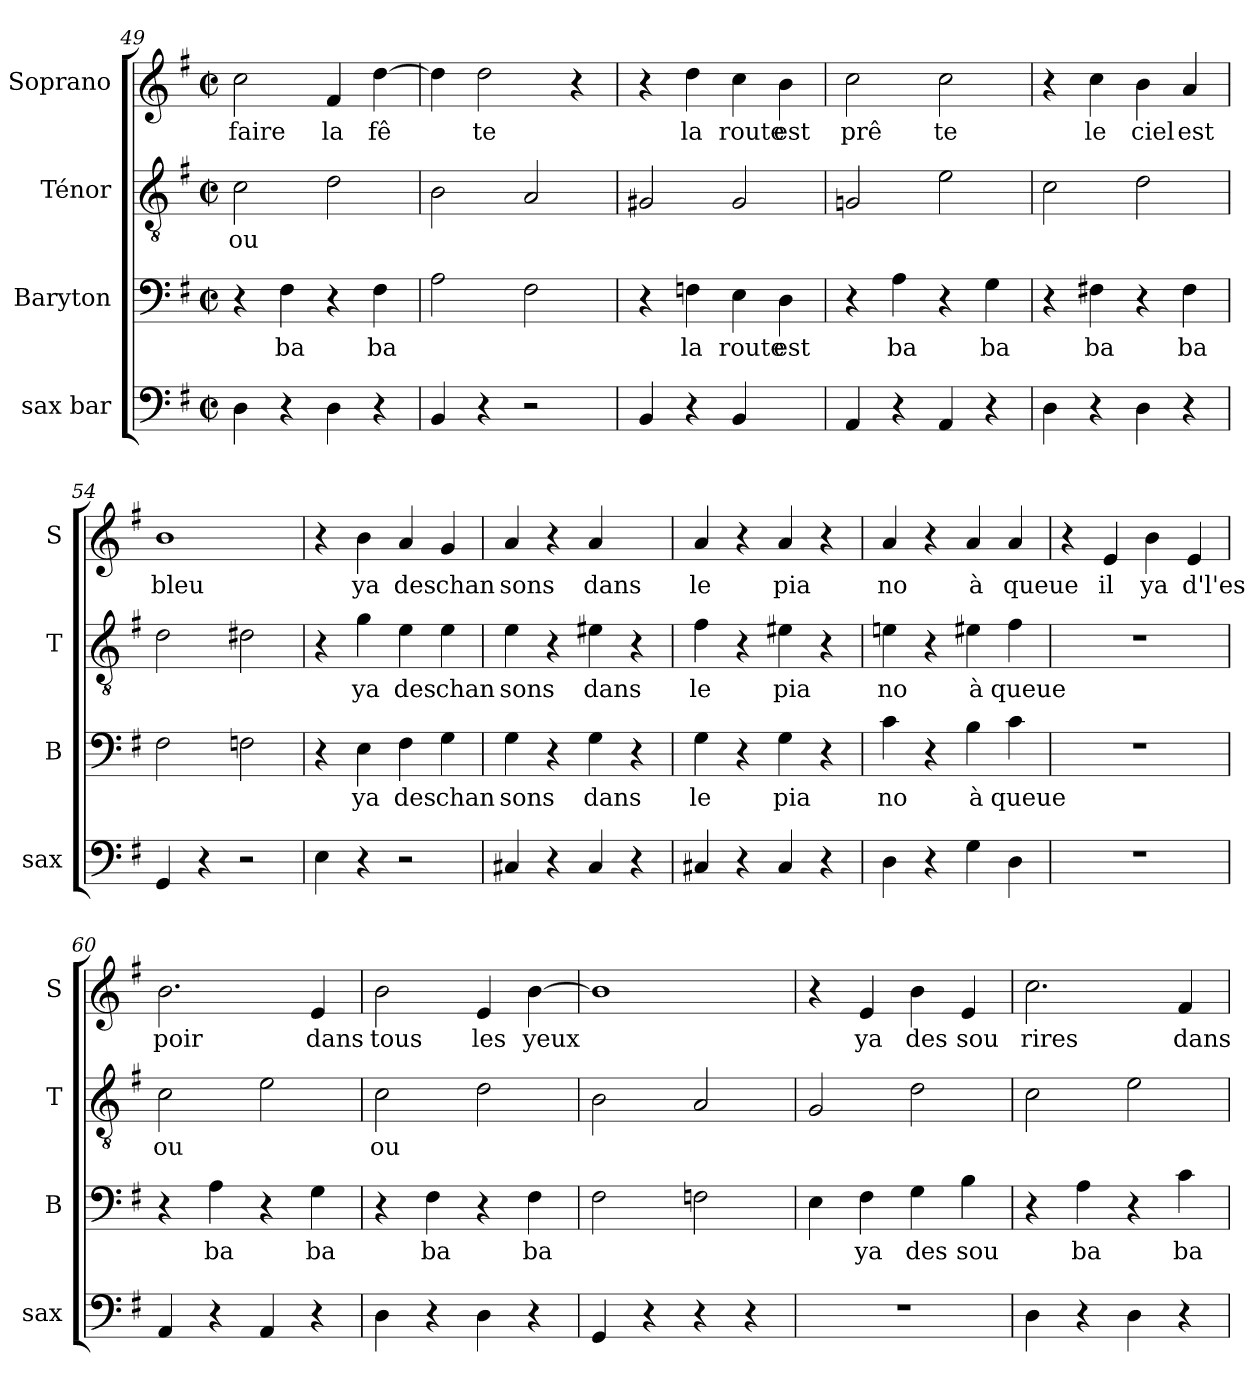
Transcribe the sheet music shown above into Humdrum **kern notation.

**kern	**kern	**text	**kern	**text	**kern	**text
*part4	*part3	*part3	*part2	*part2	*part1	*part1
*staff4	*staff3	*staff3	*staff2	*staff2	*staff1	*staff1
*I"sax bar	*I"Baryton	*	*I"Ténor	*	*I"Soprano	*
*I'sax	*I'B	*	*I'T	*	*I'S	*
!!LO:PB:g=z
*clefF4	*clefF4	*	*clefGv2	*	*clefG2	*
*k[f#]	*k[f#]	*	*k[f#]	*	*k[f#]	*
*G:	*G:	*	*G:	*	*G:	*
*M2/2	*M2/2	*	*M2/2	*	*M2/2	*
*met(c|)	*met(c|)	*	*met(c|)	*	*met(c|)	*
=49	=49	=49	=49	=49	=49	=49
!	!	!	!	!LO:LY:b	!	!LO:LY:b
4D\	4r	.	2c\	ou	2cc\	faire
!	!	!LO:LY:b	!	!	!	!
4r	4F#\	ba	.	.	.	.
!	!	!	!	!	!	!LO:LY:b
4D\	4r	.	2d\	.	4f#/	la
!	!	!LO:LY:b	!	!	!	!LO:LY:b
4r	4F#\	ba	.	.	[4dd\	fê
=50	=50	=50	=50	=50	=50	=50
4BB/	2A\	.	2B\	.	4dd\]	.
!	!	!	!	!	!	!LO:LY:b
4r	.	.	.	.	2dd\	te
2r	2F#\	.	2A/	.	.	.
.	.	.	.	.	4r	.
=51	=51	=51	=51	=51	=51	=51
4BB/	4r	.	2G#X/	.	4r	.
!	!	!LO:LY:b	!	!	!	!LO:LY:b
4r	4Fn\	la	.	.	4dd\	la
!	!	!LO:LY:b	!	!	!	!LO:LY:b
4BB/	4E\	route	2G#/	.	4cc\	route
!	!	!LO:LY:b	!	!	!	!LO:LY:b
4ryy	4D\	est	.	.	4b\	est
=52	=52	=52	=52	=52	=52	=52
!	!	!	!	!	!	!LO:LY:b
4AA/	4r	.	2Gn/	.	2cc\	prê
!	!	!LO:LY:b	!	!	!	!
4r	4A\	ba	.	.	.	.
!	!	!	!	!	!	!LO:LY:b
4AA/	4r	.	2e\	.	2cc\	te
!	!	!LO:LY:b	!	!	!	!
4r	4G\	ba	.	.	.	.
!!LO:LB:g=z
=53	=53	=53	=53	=53	=53	=53
4D\	4r	.	2c\	.	4r	.
!	!	!LO:LY:b	!	!	!	!LO:LY:b
4r	4F#X\	ba	.	.	4cc\	le
!	!	!	!	!	!	!LO:LY:b
4D\	4r	.	2d\	.	4b\	ciel
!	!	!LO:LY:b	!	!	!	!LO:LY:b
4r	4F#\	ba	.	.	4a/	est
=54	=54	=54	=54	=54	=54	=54
!	!	!	!	!	!	!LO:LY:b
4GG/	2F#\	.	2d\	.	1b	bleu
4r	.	.	.	.	.	.
2r	2Fn\	.	2d#X\	.	.	.
=55	=55	=55	=55	=55	=55	=55
4E\	4r	.	4r	.	4r	.
!	!	!LO:LY:b	!	!LO:LY:b	!	!LO:LY:b
4r	4E\	ya	4g\	ya	4b\	ya
!	!	!LO:LY:b	!	!LO:LY:b	!	!LO:LY:b
2r	4F#\	des	4e\	des	4a/	des
!	!	!LO:LY:b	!	!LO:LY:b	!	!LO:LY:b
.	4G\	chan	4e\	chan	4g/	chan
=56	=56	=56	=56	=56	=56	=56
!	!	!LO:LY:b	!	!LO:LY:b	!	!LO:LY:b
4C#X/	4G\	sons	4e\	sons	4a/	sons
4r	4r	.	4r	.	4r	.
!	!	!LO:LY:b	!	!LO:LY:b	!	!LO:LY:b
4C#/	4G\	dans	4e#X\	dans	4a/	dans
4r	4r	.	4r	.	4ryy	.
!!LO:LB:g=z
=57	=57	=57	=57	=57	=57	=57
!	!	!LO:LY:b	!	!LO:LY:b	!	!LO:LY:b
4C#X/	4G\	le	4f#\	le	4a/	le
4r	4r	.	4r	.	4r	.
!	!	!LO:LY:b	!	!LO:LY:b	!	!LO:LY:b
4C#/	4G\	pia	4e#X\	pia	4a/	pia
4r	4r	.	4r	.	4r	.
=58	=58	=58	=58	=58	=58	=58
!	!	!LO:LY:b	!	!LO:LY:b	!	!LO:LY:b
4D\	4c\	no	4en\	no	4a/	no
4r	4r	.	4r	.	4r	.
!	!	!LO:LY:b	!	!LO:LY:b	!	!LO:LY:b
4G\	4B\	à	4e#X\	à	4a/	à
!	!	!LO:LY:b	!	!LO:LY:b	!	!LO:LY:b
4D\	4c\	queue	4f#\	queue	4a/	queue
=59	=59	=59	=59	=59	=59	=59
1r	1r	.	1r	.	4r	.
!	!	!	!	!	!	!LO:LY:b
.	.	.	.	.	4e/	il
!	!	!	!	!	!	!LO:LY:b
.	.	.	.	.	4b\	ya
!	!	!	!	!	!	!LO:LY:b
.	.	.	.	.	4e/	d'l'es
=60	=60	=60	=60	=60	=60	=60
!	!	!	!	!LO:LY:b	!	!LO:LY:b
4AA/	4r	.	2c\	ou	2.b\	poir
!	!	!LO:LY:b	!	!	!	!
4r	4A\	ba	.	.	.	.
4AA/	4r	.	2e\	.	.	.
!	!	!LO:LY:b	!	!	!	!LO:LY:b
4r	4G\	ba	.	.	4e/	dans
!!LO:PB:g=z
=61	=61	=61	=61	=61	=61	=61
!	!	!	!	!LO:LY:b	!	!LO:LY:b
4D\	4r	.	2c\	ou	2b\	tous
!	!	!LO:LY:b	!	!	!	!
4r	4F#\	ba	.	.	.	.
!	!	!	!	!	!	!LO:LY:b
4D\	4r	.	2d\	.	4e/	les
!	!	!LO:LY:b	!	!	!	!LO:LY:b
4r	4F#\	ba	.	.	[4b\	yeux
=62	=62	=62	=62	=62	=62	=62
4GG/	2F#\	.	2B\	.	1b]	.
4r	.	.	.	.	.	.
4r	2Fn\	.	2A/	.	.	.
4r	.	.	.	.	.	.
=63	=63	=63	=63	=63	=63	=63
1r	4E\	.	2G/	.	4r	.
!	!	!LO:LY:b	!	!	!	!LO:LY:b
.	4F#\	ya	.	.	4e/	ya
!	!	!LO:LY:b	!	!	!	!LO:LY:b
.	4G\	des	2d\	.	4b\	des
!	!	!LO:LY:b	!	!	!	!LO:LY:b
.	4B\	sou	.	.	4e/	sou
=64	=64	=64	=64	=64	=64	=64
!	!	!	!	!	!	!LO:LY:b
4D\	4r	.	2c\	.	2.cc\	rires
!	!	!LO:LY:b	!	!	!	!
4r	4A\	ba	.	.	.	.
4D\	4r	.	2e\	.	.	.
!	!	!LO:LY:b	!	!	!	!LO:LY:b
4r	4c\	ba	.	.	4f#/	dans
=	=	=	=	=	=	=
*-	*-	*-	*-	*-	*-	*-
